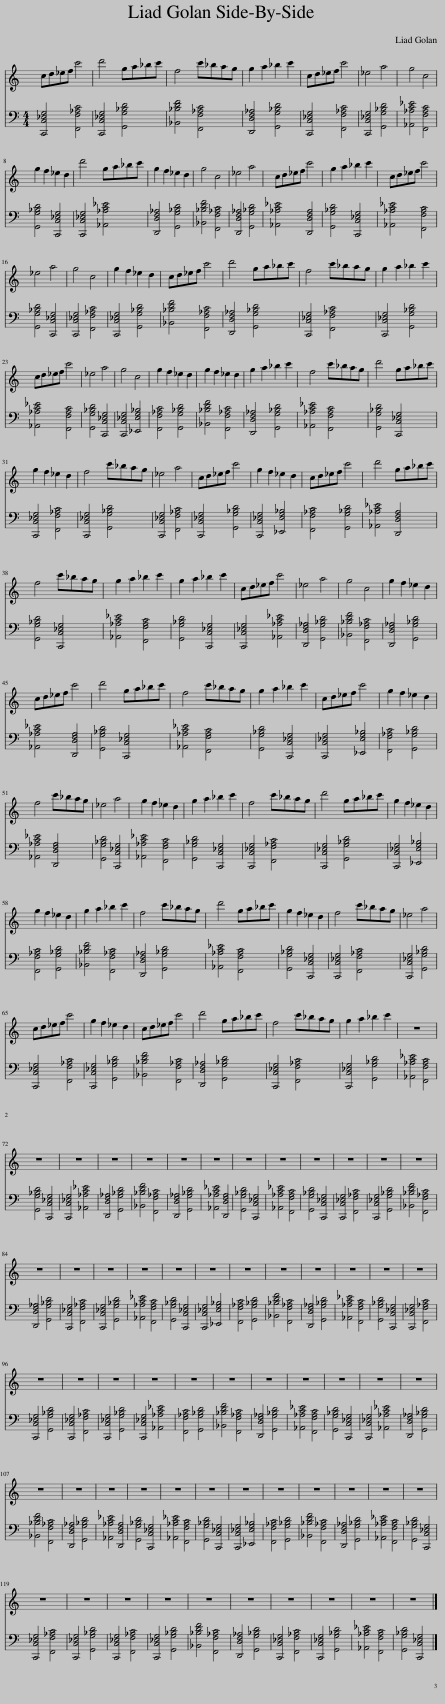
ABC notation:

X:1
%%score 1 2
L:1/8
M:4/4
I:linebreak $
K:C
V:1 treble
V:2 bass
V:1
 cd_ef c'4 | d'4 ga_bc' | f4 c'_bag | g2 a2 _b2 c'2 | cd_ef c'4 | %5
 _e4 a4 | g4 c4 |$ g2 f2 _e2 d2 | d'4 ga_bc' | g2 f2 _e2 d2 | %10
 g4 c4 | _e4 a4 | cd_ef c'4 | g2 a2 _b2 c'2 | cd_ef c'4 |$ %15
 _e4 a4 | g4 c4 | g2 f2 _e2 d2 | cd_ef c'4 | d'4 ga_bc' | %20
 f4 c'_bag | g2 a2 _b2 c'2 |$ cd_ef c'4 | _e4 a4 | g4 c4 | %25
 g2 f2 _e2 d2 | g2 f2 _e2 d2 | g2 a2 _b2 c'2 | f4 c'_bag | d'4 ga_bc' |$ %30
 g2 f2 _e2 d2 | f4 c'_bag | _e4 a4 | cd_ef c'4 | g2 f2 _e2 d2 | %35
 cd_ef c'4 | d'4 ga_bc' |$ f4 c'_bag | g2 a2 _b2 c'2 | g2 a2 _b2 c'2 | %40
 cd_ef c'4 | _e4 a4 | g4 c4 | g2 f2 _e2 d2 |$ cd_ef c'4 | %45
 d'4 ga_bc' | f4 c'_bag | g2 a2 _b2 c'2 | cd_ef c'4 | g2 f2 _e2 d2 |$ %50
 f4 c'_bag | _e4 a4 | g2 f2 _e2 d2 | g2 a2 _b2 c'2 | f4 c'_bag | %55
 d'4 ga_bc' | g2 f2 _e2 d2 |$ g2 f2 _e2 d2 | g2 a2 _b2 c'2 | f4 c'_bag | %60
 d'4 ga_bc' | g2 f2 _e2 d2 | f4 c'_bag | _e4 a4 |$ cd_ef c'4 | %65
 g2 f2 _e2 d2 | cd_ef c'4 | d'4 ga_bc' | f4 c'_bag | g2 a2 _b2 c'2 | %70
 z8 |$ z8 | z8 | z8 | z8 | %75
 z8 | z8 | z8 | z8 | z8 | %80
 z8 | z8 | z8 |$ z8 | z8 | %85
 z8 | z8 | z8 | z8 | z8 | %90
 z8 | z8 | z8 | z8 | z8 |$ %95
 z8 | z8 | z8 | z8 | z8 | %100
 z8 | z8 | z8 | z8 | z8 | %105
 z8 |$ z8 | z8 | z8 | z8 | %110
 z8 | z8 | z8 | z8 | z8 | %115
 z8 | z8 | z8 |$ z8 | z8 | %120
 z8 | z8 | z8 | z8 | z8 | %125
 z8 | z8 | z8 |] %128
V:2
 [C,,C,_E,G,]4 [F,,F,_A,C]4 | [C,,C,_E,G,]4 [G,,G,_B,D]4 | [_B,,_B,DF]4 [F,,F,_A,C]4 | [D,,D,F,_A,]4 [G,,G,_B,D]4 | [C,,C,_E,G,]4 [F,,F,_A,C]4 | %5
 [C,,C,_E,G,]4 [G,,G,_B,D]4 | [_A,,_A,C_E]4 [F,,F,A,C]4 |$ [G,,G,_B,D]4 [C,,C,_E,G,]4 | [C,,C,_E,G,]4 [_A,,_A,C_E]4 | [D,,D,F,_A,]4 [G,,G,_B,D]4 | %10
 [_B,,_B,DF]4 [F,,F,_A,C]4 | [D,,D,F,_A,]4 [G,,G,_B,D]4 | [_A,,_A,C_E]4 [D,,D,F,A,]4 | [G,,G,_B,D]4 [C,,C,_E,G,]4 | [_A,,_A,C_E]4 [F,,F,A,C]4 |$ %15
 [G,,G,_B,D]4 [C,,C,_E,G,]4 | [C,,C,_E,G,]4 [F,,F,_A,C]4 | [C,,C,_E,G,]4 [G,,G,_B,D]4 | [_B,,_B,DF]4 [F,,F,_A,C]4 | [D,,D,F,_A,]4 [G,,G,_B,D]4 | %20
 [C,,C,_E,G,]4 [F,,F,_A,C]4 | [C,,C,_E,G,]4 [G,,G,_B,D]4 |$ [_A,,_A,C_E]4 [F,,F,A,C]4 | [G,,G,_B,D]4 [C,,C,_E,G,]4 | [C,,C,_E,G,]4 [_E,,E,G,_B,]4 | %25
 [F,,F,_A,C]4 [G,,G,_B,D]4 | [_B,,_B,DF]4 [F,,F,_A,C]4 | [D,,D,F,_A,]4 [G,,G,_B,D]4 | [_A,,_A,C_E]4 [F,,F,A,C]4 | [G,,G,_B,D]4 [C,,C,_E,G,]4 |$ %30
 [C,,C,_E,G,]4 [F,,F,_A,C]4 | [C,,C,_E,G,]4 [G,,G,_B,D]4 | [C,,C,_E,G,]4 [F,,F,_A,C]4 | [C,,C,_E,G,]4 [G,,G,_B,D]4 | [C,,C,_E,G,]4 [_E,,E,G,_B,]4 | %35
 [F,,F,_A,C]4 [G,,G,_B,D]4 | [_A,,_A,C_E]4 [D,,D,F,A,]4 |$ [G,,G,_B,D]4 [C,,C,_E,G,]4 | [_A,,_A,C_E]4 [F,,F,A,C]4 | [G,,G,_B,D]4 [C,,C,_E,G,]4 | %40
 [C,,C,_E,G,]4 [_A,,_A,C_E]4 | [D,,D,F,_A,]4 [G,,G,_B,D]4 | [_B,,_B,DF]4 [F,,F,_A,C]4 | [D,,D,F,_A,]4 [G,,G,_B,D]4 |$ [_A,,_A,C_E]4 [D,,D,F,A,]4 | %45
 [G,,G,_B,D]4 [C,,C,_E,G,]4 | [_A,,_A,C_E]4 [F,,F,A,C]4 | [G,,G,_B,D]4 [C,,C,_E,G,]4 | [C,,C,_E,G,]4 [_E,,E,G,_B,]4 | [F,,F,_A,C]4 [G,,G,_B,D]4 |$ %50
 [_A,,_A,C_E]4 [D,,D,F,A,]4 | [G,,G,_B,D]4 [C,,C,_E,G,]4 | [_A,,_A,C_E]4 [F,,F,A,C]4 | [G,,G,_B,D]4 [C,,C,_E,G,]4 | [C,,C,_E,G,]4 [F,,F,_A,C]4 | %55
 [C,,C,_E,G,]4 [G,,G,_B,D]4 | [C,,C,_E,G,]4 [_E,,E,G,_B,]4 |$ [F,,F,_A,C]4 [G,,G,_B,D]4 | [_B,,_B,DF]4 [F,,F,_A,C]4 | [D,,D,F,_A,]4 [G,,G,_B,D]4 | %60
 [_A,,_A,C_E]4 [F,,F,A,C]4 | [G,,G,_B,D]4 [C,,C,_E,G,]4 | [C,,C,_E,G,]4 [F,,F,_A,C]4 | [C,,C,_E,G,]4 [G,,G,_B,D]4 |$ [C,,C,_E,G,]4 [F,,F,_A,C]4 | %65
 [C,,C,_E,G,]4 [G,,G,_B,D]4 | [_B,,_B,DF]4 [F,,F,_A,C]4 | [D,,D,F,_A,]4 [G,,G,_B,D]4 | [C,,C,_E,G,]4 [F,,F,_A,C]4 | [C,,C,_E,G,]4 [G,,G,_B,D]4 | %70
 [_A,,_A,C_E]4 [F,,F,A,C]4 |$ [G,,G,_B,D]4 [C,,C,_E,G,]4 | [C,,C,_E,G,]4 [_A,,_A,C_E]4 | [D,,D,F,_A,]4 [G,,G,_B,D]4 | [_B,,_B,DF]4 [F,,F,_A,C]4 | %75
 [D,,D,F,_A,]4 [G,,G,_B,D]4 | [_A,,_A,C_E]4 [D,,D,F,A,]4 | [G,,G,_B,D]4 [C,,C,_E,G,]4 | [_A,,_A,C_E]4 [F,,F,A,C]4 | [G,,G,_B,D]4 [C,,C,_E,G,]4 | %80
 [C,,C,_E,G,]4 [F,,F,_A,C]4 | [C,,C,_E,G,]4 [G,,G,_B,D]4 | [_B,,_B,DF]4 [F,,F,_A,C]4 |$ [D,,D,F,_A,]4 [G,,G,_B,D]4 | [C,,C,_E,G,]4 [F,,F,_A,C]4 | %85
 [C,,C,_E,G,]4 [G,,G,_B,D]4 | [_A,,_A,C_E]4 [F,,F,A,C]4 | [G,,G,_B,D]4 [C,,C,_E,G,]4 | [C,,C,_E,G,]4 [_E,,E,G,_B,]4 | [F,,F,_A,C]4 [G,,G,_B,D]4 | %90
 [_B,,_B,DF]4 [F,,F,_A,C]4 | [D,,D,F,_A,]4 [G,,G,_B,D]4 | [_A,,_A,C_E]4 [F,,F,A,C]4 | [G,,G,_B,D]4 [C,,C,_E,G,]4 | [C,,C,_E,G,]4 [F,,F,_A,C]4 |$ %95
 [C,,C,_E,G,]4 [G,,G,_B,D]4 | [C,,C,_E,G,]4 [F,,F,_A,C]4 | [C,,C,_E,G,]4 [G,,G,_B,D]4 | [C,,C,_E,G,]4 [_A,,_A,C_E]4 | [F,,F,_A,C]4 [G,,G,_B,D]4 | %100
 [_B,,_B,DF]4 [F,,F,_A,C]4 | [D,,D,F,_A,]4 [G,,G,_B,D]4 | [_A,,_A,C_E]4 [F,,F,A,C]4 | [G,,G,_B,D]4 [C,,C,_E,G,]4 | [C,,C,_E,G,]4 [_A,,_A,C_E]4 | %105
 [D,,D,F,_A,]4 [G,,G,_B,D]4 |$ [_B,,_B,DF]4 [F,,F,_A,C]4 | [D,,D,F,_A,]4 [G,,G,_B,D]4 | [_A,,_A,C_E]4 [D,,D,F,A,]4 | [G,,G,_B,D]4 [C,,C,_E,G,]4 | %110
 [_A,,_A,C_E]4 [F,,F,A,C]4 | [G,,G,_B,D]4 [C,,C,_E,G,]4 | [C,,C,_E,G,]4 [_E,,E,G,_B,]4 | [F,,F,_A,C]4 [G,,G,_B,D]4 | [_B,,_B,DF]4 [F,,F,_A,C]4 | %115
 [D,,D,F,_A,]4 [G,,G,_B,D]4 | [_A,,_A,C_E]4 [F,,F,A,C]4 | [G,,G,_B,D]4 [C,,C,_E,G,]4 |$ [C,,C,_E,G,]4 [F,,F,_A,C]4 | [C,,C,_E,G,]4 [G,,G,_B,D]4 | %120
 [C,,C,_E,G,]4 [F,,F,_A,C]4 | [C,,C,_E,G,]4 [G,,G,_B,D]4 | [_B,,_B,DF]4 [F,,F,_A,C]4 | [D,,D,F,_A,]4 [G,,G,_B,D]4 | [C,,C,_E,G,]4 [F,,F,_A,C]4 | %125
 [C,,C,_E,G,]4 [G,,G,_B,D]4 | [_A,,_A,C_E]4 [F,,F,A,C]4 | [G,,G,_B,D]4 [C,,C,_E,G,]4 |] %128
